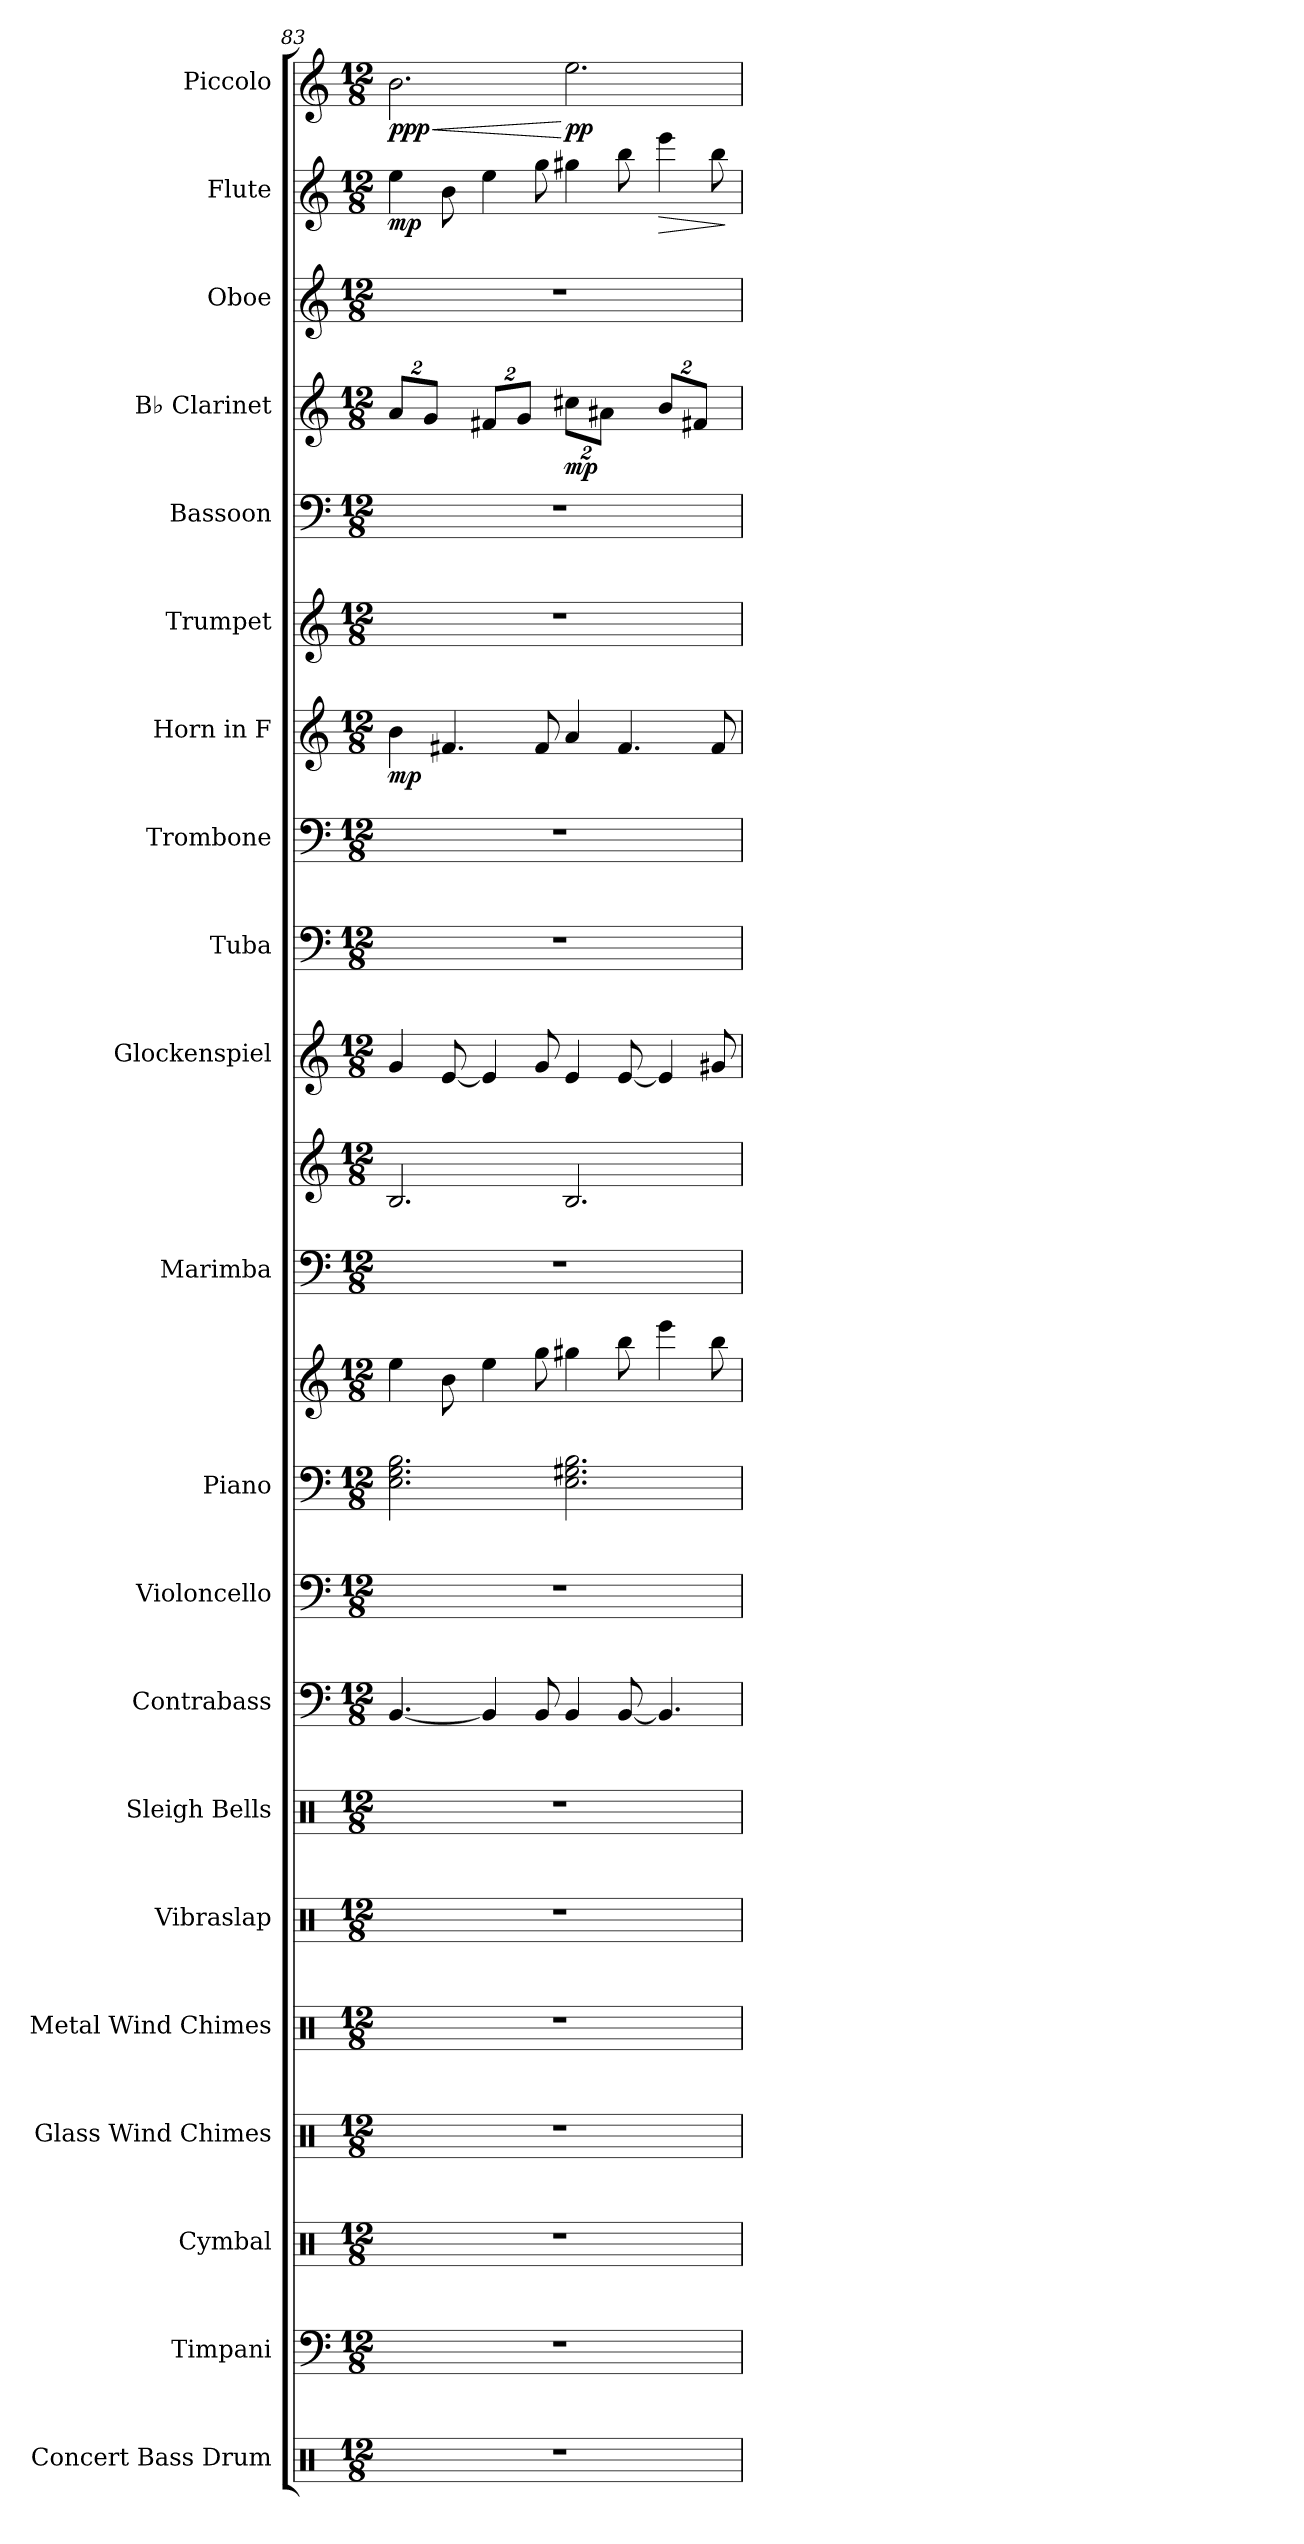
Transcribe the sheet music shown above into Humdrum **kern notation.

**kern	**kern	**kern	**kern	**kern	**kern	**kern	**kern	**kern	**kern	**kern	**kern	**kern	**kern	**kern	**kern	**kern	**dynam	**kern	**kern	**kern	**dynam	**kern	**kern	**dynam	**kern	**dynam
*part21	*part20	*part19	*part18	*part17	*part16	*part15	*part14	*part13	*part12	*part12	*part11	*part11	*part10	*part9	*part8	*part7	*part7	*part6	*part5	*part4	*part4	*part3	*part2	*part2	*part1	*part1
*staff23	*staff22	*staff21	*staff20	*staff19	*staff18	*staff17	*staff16	*staff15	*staff14	*staff13	*staff12	*staff11	*staff10	*staff9	*staff8	*staff7	*staff7	*staff6	*staff5	*staff4	*staff4	*staff3	*staff2	*staff2	*staff1	*staff1
*I"Concert Bass Drum	*I"Timpani	*I"Cymbal	*I"Glass Wind Chimes	*I"Metal Wind Chimes	*I"Vibraslap	*I"Sleigh Bells	*I"Contrabass	*I"Violoncello	*I"Piano	*	*I"Marimba	*	*I"Glockenspiel	*I"Tuba	*I"Trombone	*I"Horn in F	*	*I"Trumpet	*I"Bassoon	*I"B♭ Clarinet	*	*I"Oboe	*I"Flute	*	*I"Piccolo	*
*I'Con. BD	*I'Timp.	*I'Cym.	*I'Gl. Wn Ch.	*I'Met. Wn Ch.	*I'Vibslp.	*I'Sle. Be.	*I'Cb.	*I'Vc.	*I'Pno.	*	*I'Mrm.	*	*I'Glock.	*I'Tba.	*I'Tbn.	*	*	*I'Tpt.	*I'Bsn.	*I'B♭ Cl.	*	*I'Ob.	*I'Fl.	*	*I'Picc.	*
*clefX	*clefF4	*clefX	*clefX	*clefX	*clefX	*clefX	*clefF4	*clefF4	*clefF4	*clefG2	*clefF4	*clefG2	*clefG2	*clefF4	*clefF4	*clefG2	*	*clefG2	*clefF4	*clefG2	*	*clefG2	*clefG2	*	*clefG2	*
*	*	*	*	*	*	*	*ITrd7c12	*	*	*	*	*	*ITrd-14c-24	*	*	*ITrd4c7	*	*ITrd1c2	*	*ITrd1c2	*	*	*	*	*ITrd-7c-12	*
*k[]	*k[]	*k[]	*k[]	*k[]	*k[]	*k[]	*k[]	*k[]	*k[]	*k[]	*k[]	*k[]	*k[]	*k[]	*k[]	*k[b-]	*	*k[b-e-]	*k[]	*k[b-e-]	*	*k[]	*k[]	*	*k[]	*
*M12/8	*M12/8	*M12/8	*M12/8	*M12/8	*M12/8	*M12/8	*M12/8	*M12/8	*M12/8	*M12/8	*M12/8	*M12/8	*M12/8	*M12/8	*M12/8	*M12/8	*	*M12/8	*M12/8	*M12/8	*	*M12/8	*M12/8	*	*M12/8	*
*	*	*	*	*	*	*	*	*	*	*	*	*	*	*	*	*	*	*	*	*Xbrackettup	*	*	*	*	*	*
=83	=83	=83	=83	=83	=83	=83	=83	=83	=83	=83	=83	=83	=83	=83	=83	=83	=83	=83	=83	=83	=83	=83	=83	=83	=83	=83
!	!	!	!	!	!	!	!	!	!	!	!	!	!	!	!	!	!LO:DY:b	!	!	!	!	!	!	!LO:DY:b	!	!LO:HP:b
!	!	!	!	!	!	!	!	!	!	!	!	!	!	!	!	!	!	!	!	!	!	!	!	!	!	!LO:DY:n=1:b
1.r	1.r	1.r	1.r	1.r	1.r	1.r	[4.BBB/	1.r	2.E\ 2.G\ 2.B\	4ee\	1.r	2.B/	4ggg/	1.r	1.r	4e\	mp	1.r	1.r	16%3g/L	.	1.r	4ee\	mp	2.bb\	< ppp
.	.	.	.	.	.	.	.	.	.	.	.	.	.	.	.	.	.	.	.	16%3f/J	.	.	.	.	.	.
.	.	.	.	.	.	.	.	.	.	8b\	.	.	[8eee/	.	.	4.Bn/	.	.	.	.	.	.	8b\	.	.	.
.	.	.	.	.	.	.	4BBB/]	.	.	4ee\	.	.	4eee/]	.	.	.	.	.	.	16%3en/L	.	.	4ee\	.	.	.
.	.	.	.	.	.	.	.	.	.	.	.	.	.	.	.	.	.	.	.	16%3f/J	.	.	.	.	.	.
.	.	.	.	.	.	.	8BBB/	.	.	8gg\	.	.	8ggg/	.	.	8B/	.	.	.	.	.	.	8gg\	.	.	.
!	!	!	!	!	!	!	!	!	!	!	!	!	!	!	!	!	!	!	!	!	!LO:DY:b	!	!	!	!	!LO:DY:n=2:b
.	.	.	.	.	.	.	4BBB/	.	2.E\ 2.G#X\ 2.B\	4gg#X\	.	2.B/	4eee/	.	.	4d/	.	.	.	16%3bn\L	mp	.	4gg#X\	.	2.eee\	[ pp
.	.	.	.	.	.	.	.	.	.	.	.	.	.	.	.	.	.	.	.	16%3g#X\J	.	.	.	.	.	.
.	.	.	.	.	.	.	[8BBB/	.	.	8bb\	.	.	[8eee/	.	.	4.B/	.	.	.	.	.	.	8bb\	.	.	.
!	!	!	!	!	!	!	!	!	!	!	!	!	!	!	!	!	!	!	!	!	!	!	!	!LO:HP:b	!	!
.	.	.	.	.	.	.	4.BBB/]	.	.	4eee\	.	.	4eee/]	.	.	.	.	.	.	16%3a/L	.	.	4eee\	>	.	.
.	.	.	.	.	.	.	.	.	.	.	.	.	.	.	.	.	.	.	.	16%3en/J	.	.	.	.	.	.
.	.	.	.	.	.	.	.	.	.	8bb\	.	.	8ggg#X/	.	.	8B/	.	.	.	.	.	.	8bb\	.	.	.
.	.	.	.	.	.	.	.	.	.	.	.	.	.	.	.	.	.	.	.	.	.	.	.	]	.	.
=	=	=	=	=	=	=	=	=	=	=	=	=	=	=	=	=	=	=	=	=	=	=	=	=	=	=
*-	*-	*-	*-	*-	*-	*-	*-	*-	*-	*-	*-	*-	*-	*-	*-	*-	*-	*-	*-	*-	*-	*-	*-	*-	*-	*-
